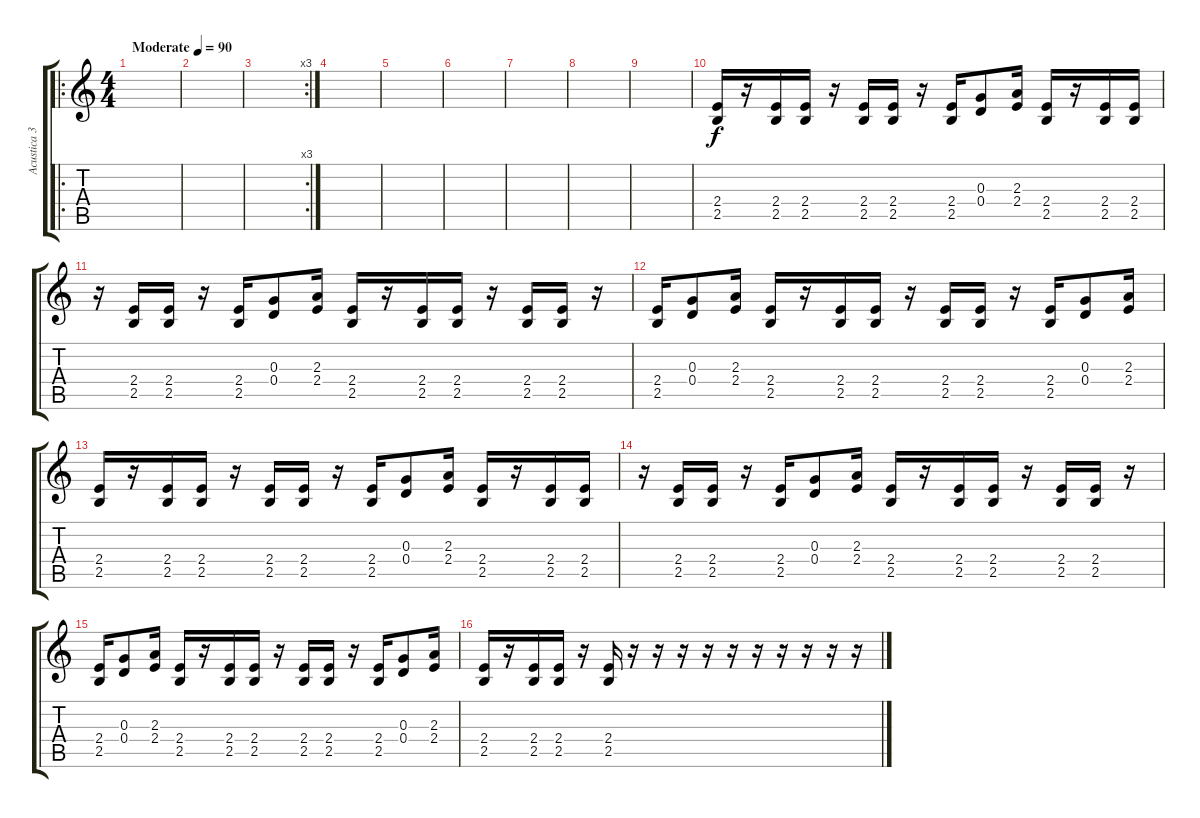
\track ("Acustica 3 - Relleno" "Acustica 3") {instrument acousticguitarsteel}
\staff {score tabs}
\tuning (E4 B3 G3 D3 A2 E2) {hide}
\ro
\ts (4 4)
\tempo (90 "Moderate")
\clef g2
\ks c
|
|
\rc 3
|
|
|
|
|
|
|
(2.4 2.5).16 r.16 (2.4 2.5).16 (2.4 2.5).16 r.16 (2.4 2.5).16 (2.4 2.5).16 r.16 (2.4 2.5).16 (0.3 0.4).8 (2.3 2.4).16 (2.4 2.5).16 r.16 (2.4 2.5).16 (2.4 2.5).16 |
r.16 (2.4 2.5).16 (2.4 2.5).16 r.16 (2.4 2.5).16 (0.3 0.4).8 (2.3 2.4).16 (2.4 2.5).16 r.16 (2.4 2.5).16 (2.4 2.5).16 r.16 (2.4 2.5).16 (2.4 2.5).16 r.16 |
(2.4 2.5).16 (0.3 0.4).8 (2.3 2.4).16 (2.4 2.5).16 r.16 (2.4 2.5).16 (2.4 2.5).16 r.16 (2.4 2.5).16 (2.4 2.5).16 r.16 (2.4 2.5).16 (0.3 0.4).8 (2.3 2.4).16 |
(2.4 2.5).16 r.16 (2.4 2.5).16 (2.4 2.5).16 r.16 (2.4 2.5).16 (2.4 2.5).16 r.16 (2.4 2.5).16 (0.3 0.4).8 (2.3 2.4).16 (2.4 2.5).16 r.16 (2.4 2.5).16 (2.4 2.5).16 |
r.16 (2.4 2.5).16 (2.4 2.5).16 r.16 (2.4 2.5).16 (0.3 0.4).8 (2.3 2.4).16 (2.4 2.5).16 r.16 (2.4 2.5).16 (2.4 2.5).16 r.16 (2.4 2.5).16 (2.4 2.5).16 r.16 |
(2.4 2.5).16 (0.3 0.4).8 (2.3 2.4).16 (2.4 2.5).16 r.16 (2.4 2.5).16 (2.4 2.5).16 r.16 (2.4 2.5).16 (2.4 2.5).16 r.16 (2.4 2.5).16 (0.3 0.4).8 (2.3 2.4).16 |
(2.4 2.5).16 r.16 (2.4 2.5).16 (2.4 2.5).16 r.16 (2.4 2.5).16 r.16 r.16 r.16 r.16 r.16 r.16 r.16 r.16 r.16 r.16
